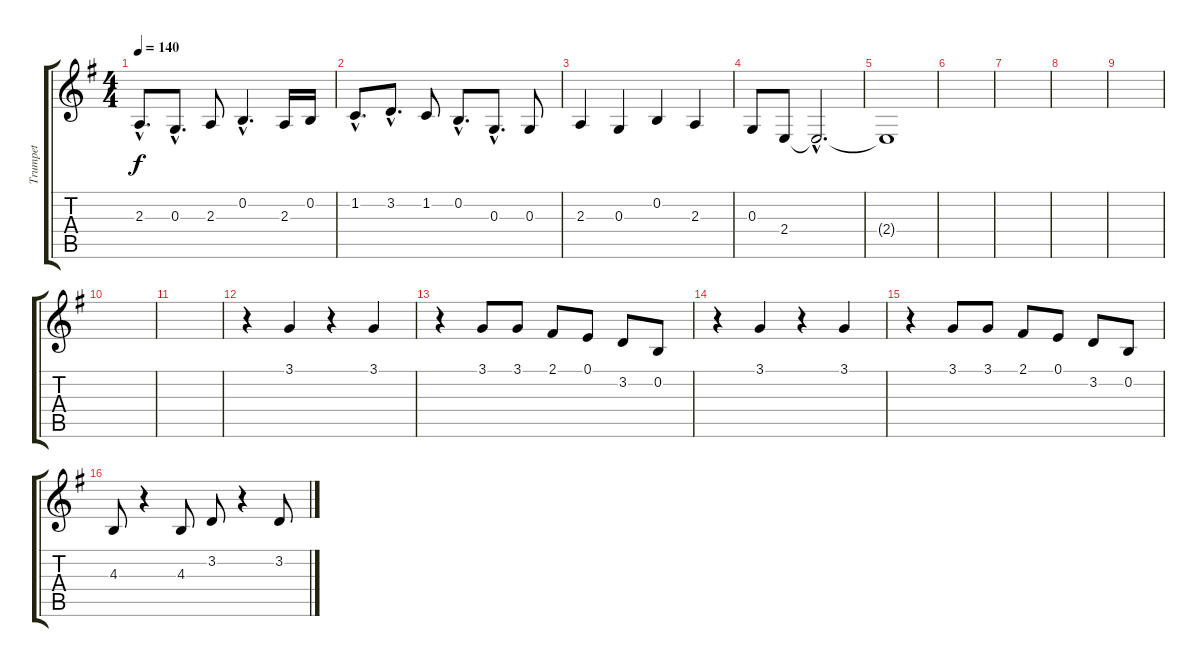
\track ("Trumpet" "Trumpet") {instrument trumpet}
\staff {score tabs}
\tuning (E4 B3 G3 D3 A2 E2) {hide}
\ts (4 4)
\tempo 140
\clef g2
\ks g
2.3{hac}.8{d dy f} 0.3{hac}.8{d} 2.3.8 0.2{hac}.4{d} 2.3.16 0.2.16 |
1.2{hac}.8{d} 3.2{hac}.8{d} 1.2.8 0.2{hac}.8{d} 0.3{hac}.8{d} 0.3.8 |
2.3.4 0.3.4 0.2.4 2.3.4 |
0.3.8 2.4.8 2.4{hac t}.2{d} |
2.4{t}.1{volume 0} |
|
|
|
|
|
|
r.4{volume 16} 3.1.4 r.4 3.1.4 |
r.4 3.1.8 3.1.8 2.1.8 0.1.8 3.2.8 0.2.8 |
r.4 3.1.4 r.4 3.1.4 |
r.4 3.1.8 3.1.8 2.1.8 0.1.8 3.2.8 0.2.8 |
4.3.8 r.4 4.3.8 3.2.8 r.4 3.2.8
